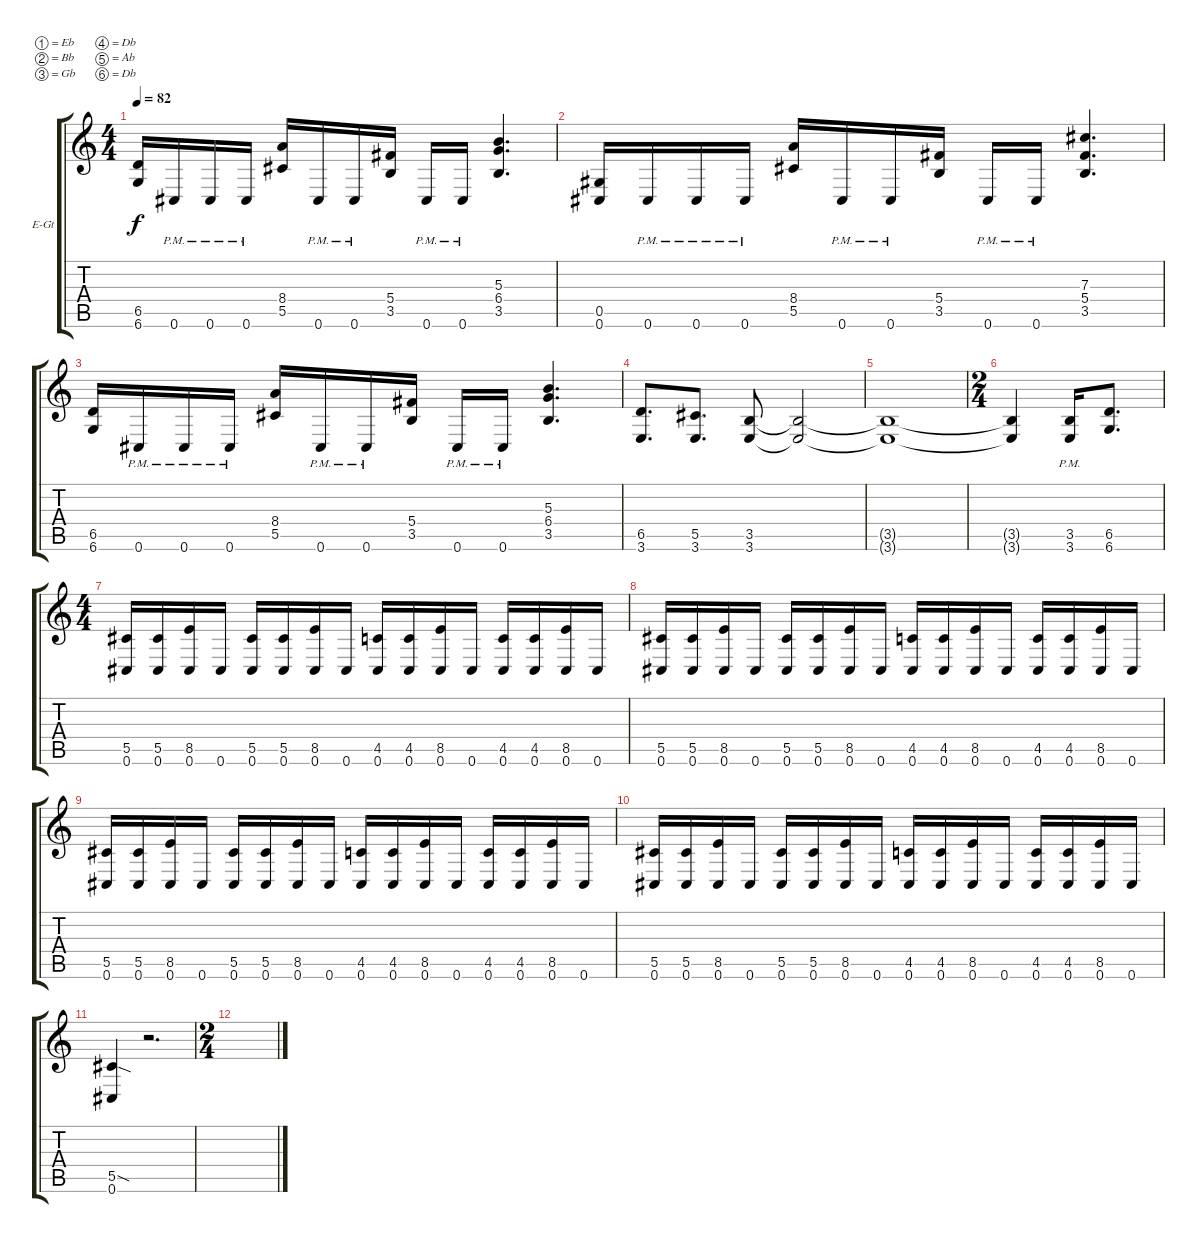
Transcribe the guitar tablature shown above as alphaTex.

\bracketExtendMode groupsimilarinstruments
\firstSystemTrackNameOrientation horizontal
\otherSystemsTrackNameOrientation horizontal
\track ("Electric Guitar 1" "E-Gt") {instrument distortionguitar}
\staff {score tabs}
\tuning (Eb4 Bb3 Gb3 Db3 Ab2 Db2)
\ts (4 4)
\tempo 82
\clef g2
\ks c
(6.5 6.6).16{dy f} 0.6{pm}.16 0.6{pm}.16 0.6{pm}.16 (5.5 8.4).16 0.6{pm}.16 0.6{pm}.16 (3.5 5.4).16 0.6{pm}.16 0.6{pm}.16 (3.5 6.4 5.3).4{d} |
(0.6 0.5).16 0.6{pm}.16 0.6{pm}.16 0.6{pm}.16 (5.5 8.4).16 0.6{pm}.16 0.6{pm}.16 (3.5 5.4).16 0.6{pm}.16 0.6{pm}.16 (3.5 5.4 7.3).4{d} |
(6.5 6.6).16 0.6{pm}.16 0.6{pm}.16 0.6{pm}.16 (5.5 8.4).16 0.6{pm}.16 0.6{pm}.16 (3.5 5.4).16 0.6{pm}.16 0.6{pm}.16 (3.5 6.4 5.3).4{d} |
(3.6 6.5).8{d} (3.6 5.5).8{d} (3.6 3.5).8 (3.6{t} 3.5{t}).2 |
(3.6{t} 3.5{t}).1 |
\ts (2 4)
(3.5{t} 3.6{t}).4 (3.6{pm} 3.5{pm}).16 (6.5 6.6).8{d} |
\ts (4 4)
(5.5 0.6).16 (5.5 0.6).16 (8.5 0.6).16 0.6.16 (0.6 5.5).16 (0.6 5.5).16 (0.6 8.5).16 0.6.16 (0.6 4.5).16 (0.6 4.5).16 (0.6 8.5).16 0.6.16 (0.6 4.5).16 (0.6 4.5).16 (0.6 8.5).16 0.6.16 |
(5.5 0.6).16 (5.5 0.6).16 (8.5 0.6).16 0.6.16 (0.6 5.5).16 (0.6 5.5).16 (0.6 8.5).16 0.6.16 (0.6 4.5).16 (0.6 4.5).16 (0.6 8.5).16 0.6.16 (0.6 4.5).16 (0.6 4.5).16 (0.6 8.5).16 0.6.16 |
(5.5 0.6).16 (5.5 0.6).16 (8.5 0.6).16 0.6.16 (0.6 5.5).16 (0.6 5.5).16 (0.6 8.5).16 0.6.16 (0.6 4.5).16 (0.6 4.5).16 (0.6 8.5).16 0.6.16 (0.6 4.5).16 (0.6 4.5).16 (0.6 8.5).16 0.6.16 |
(5.5 0.6).16 (5.5 0.6).16 (8.5 0.6).16 0.6.16 (0.6 5.5).16 (0.6 5.5).16 (0.6 8.5).16 0.6.16 (0.6 4.5).16 (0.6 4.5).16 (0.6 8.5).16 0.6.16 (0.6 4.5).16 (0.6 4.5).16 (0.6 8.5).16 0.6.16 |
(0.6 5.5{sod}).4 r.2{d} |
\ts (2 4)
